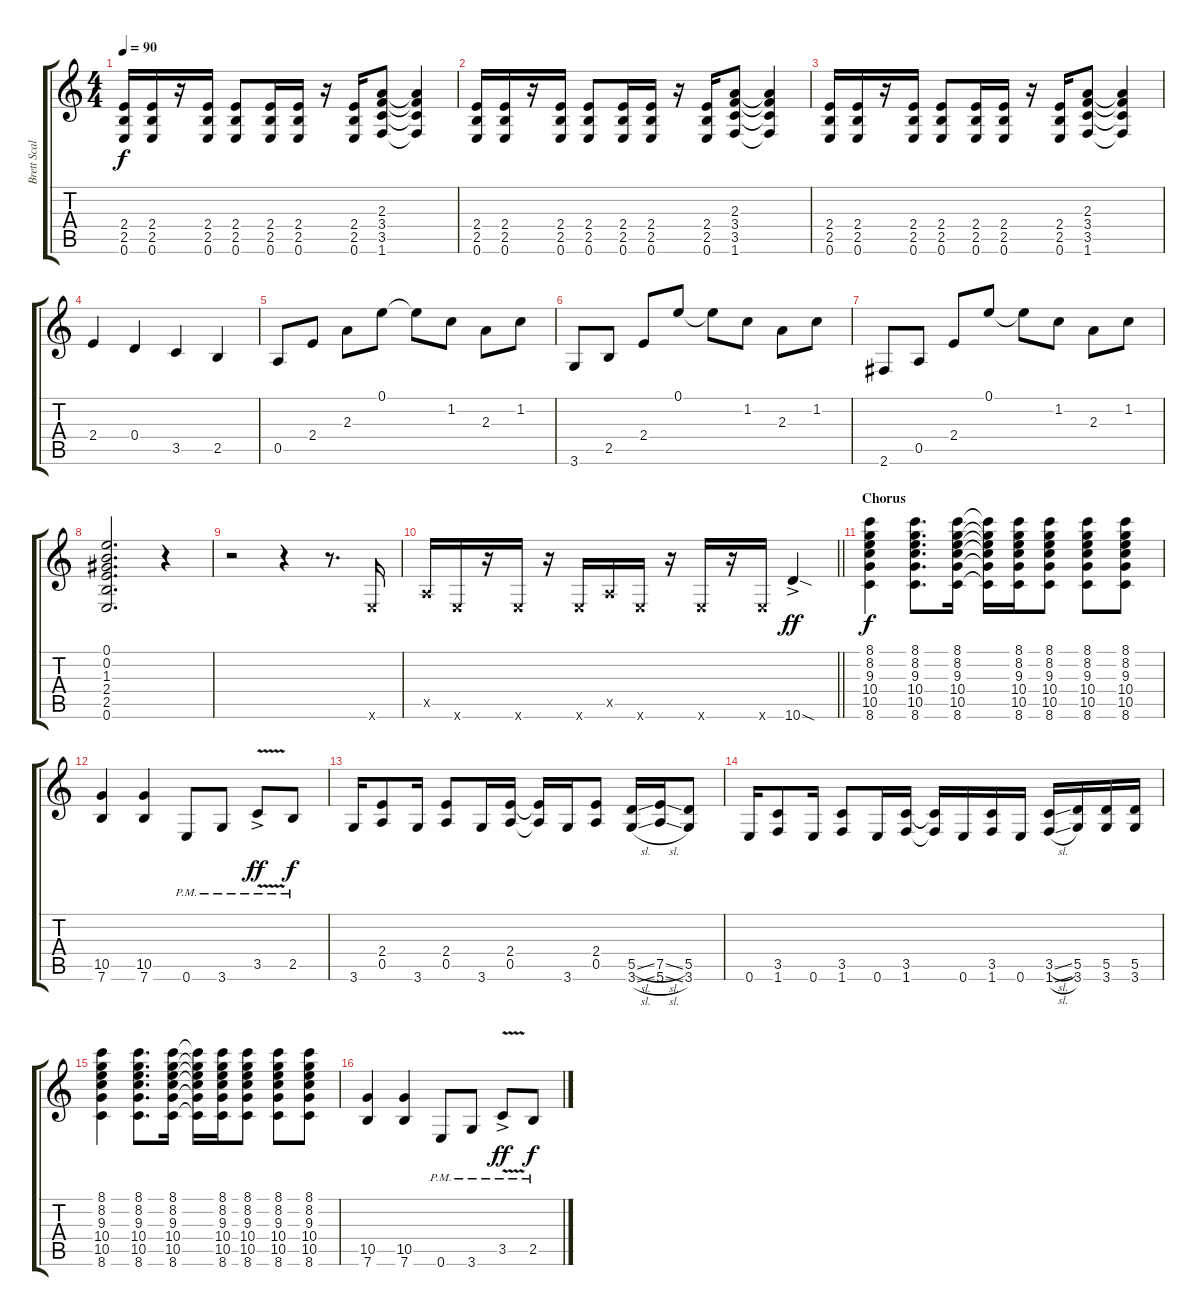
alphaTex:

\track ("Brett Scallions (Rhythm Guitar)" "Brett Scal") {instrument distortionguitar}
\staff {score tabs}
\tuning (E4 B3 G3 D3 A2 E2) {hide}
\ts (4 4)
\tempo 90
\clef g2
\ks c
(2.4 2.5 0.6).16{dy f} (2.4 2.5 0.6).16 r.16 (2.4 2.5 0.6).16 (2.4 2.5 0.6).8 (2.4 2.5 0.6).16 (2.4 2.5 0.6).16 r.16 (2.4 2.5 0.6).16 (2.3 3.4 3.5 1.6).8 (2.3{t} 3.4{t} 3.5{t} 1.6{t}).4 |
(2.4 2.5 0.6).16 (2.4 2.5 0.6).16 r.16 (2.4 2.5 0.6).16 (2.4 2.5 0.6).8 (2.4 2.5 0.6).16 (2.4 2.5 0.6).16 r.16 (2.4 2.5 0.6).16 (2.3 3.4 3.5 1.6).8 (2.3{t} 3.4{t} 3.5{t} 1.6{t}).4 |
(2.4 2.5 0.6).16 (2.4 2.5 0.6).16 r.16 (2.4 2.5 0.6).16 (2.4 2.5 0.6).8 (2.4 2.5 0.6).16 (2.4 2.5 0.6).16 r.16 (2.4 2.5 0.6).16 (2.3 3.4 3.5 1.6).8 (2.3{t} 3.4{t} 3.5{t} 1.6{t}).4 |
2.4.4 0.4.4 3.5.4 2.5.4 |
0.5.8{instrument electricguitarclean} 2.4.8 2.3.8 0.1.8 0.1{t}.8 1.2.8 2.3.8 1.2.8 |
3.6.8 2.5.8 2.4.8 0.1.8 0.1{t}.8 1.2.8 2.3.8 1.2.8 |
2.6.8 0.5.8 2.4.8 0.1.8 0.1{t}.8 1.2.8 2.3.8 1.2.8 |
(0.1 0.2 1.3 2.4 2.5 0.6).2{d} r.4 |
r.2 r.4 r.8{d} 0.6{x}.16{instrument distortionguitar} |
\barLineRight lightlight
0.5{x}.16 0.6{x}.16 r.16 0.6{x}.16 r.16 0.6{x}.16 0.5{x}.16 0.6{x}.16 r.16 0.6{x}.16 r.16 0.6{x}.16 10.6{sod ac}.4{dy ff} |
\section ("" "Chorus")
(8.1 8.2 9.3 10.4 10.5 8.6).4{dy f} (8.1 8.2 9.3 10.4 10.5 8.6).8{d} (8.1 8.2 9.3 10.4 10.5 8.6).16 (8.1{t} 8.2{t} 9.3{t} 10.4{t} 10.5{t} 8.6{t}).16 (8.1 8.2 9.3 10.4 10.5 8.6).16 (8.1 8.2 9.3 10.4 10.5 8.6).8 (8.1 8.2 9.3 10.4 10.5 8.6).8 (8.1 8.2 9.3 10.4 10.5 8.6).8 |
(10.5 7.6).4 (10.5 7.6).4 0.6{pm}.8 3.6{pm}.8 3.5{v ac pm}.8{dy ff} 2.5{pm}.8{dy f} |
3.6.16 (2.4 0.5).8 3.6.16 (2.4 0.5).8 3.6.16 (2.4 0.5).16 (2.4{t} 0.5{t}).16 3.6.16 (2.4 0.5).8 (5.5{sl} 3.6{sl}).16 (7.5{sl} 5.6{sl}).16 (5.5 3.6).8 |
0.6.16 (3.5 1.6).8 0.6.16 (3.5 1.6).8 0.6.16 (3.5 1.6).16 (3.5{t} 1.6{t}).16 0.6.16 (3.5 1.6).16 0.6.16 (3.5{sl} 1.6{sl}).16 (5.5 3.6).16 (5.5 3.6).16 (5.5 3.6).16 |
(8.1 8.2 9.3 10.4 10.5 8.6).4 (8.1 8.2 9.3 10.4 10.5 8.6).8{d} (8.1 8.2 9.3 10.4 10.5 8.6).16 (8.1{t} 8.2{t} 9.3{t} 10.4{t} 10.5{t} 8.6{t}).16 (8.1 8.2 9.3 10.4 10.5 8.6).16 (8.1 8.2 9.3 10.4 10.5 8.6).8 (8.1 8.2 9.3 10.4 10.5 8.6).8 (8.1 8.2 9.3 10.4 10.5 8.6).8 |
(10.5 7.6).4 (10.5 7.6).4 0.6{pm}.8 3.6{pm}.8 3.5{v ac pm}.8{dy ff} 2.5{pm}.8{dy f}
